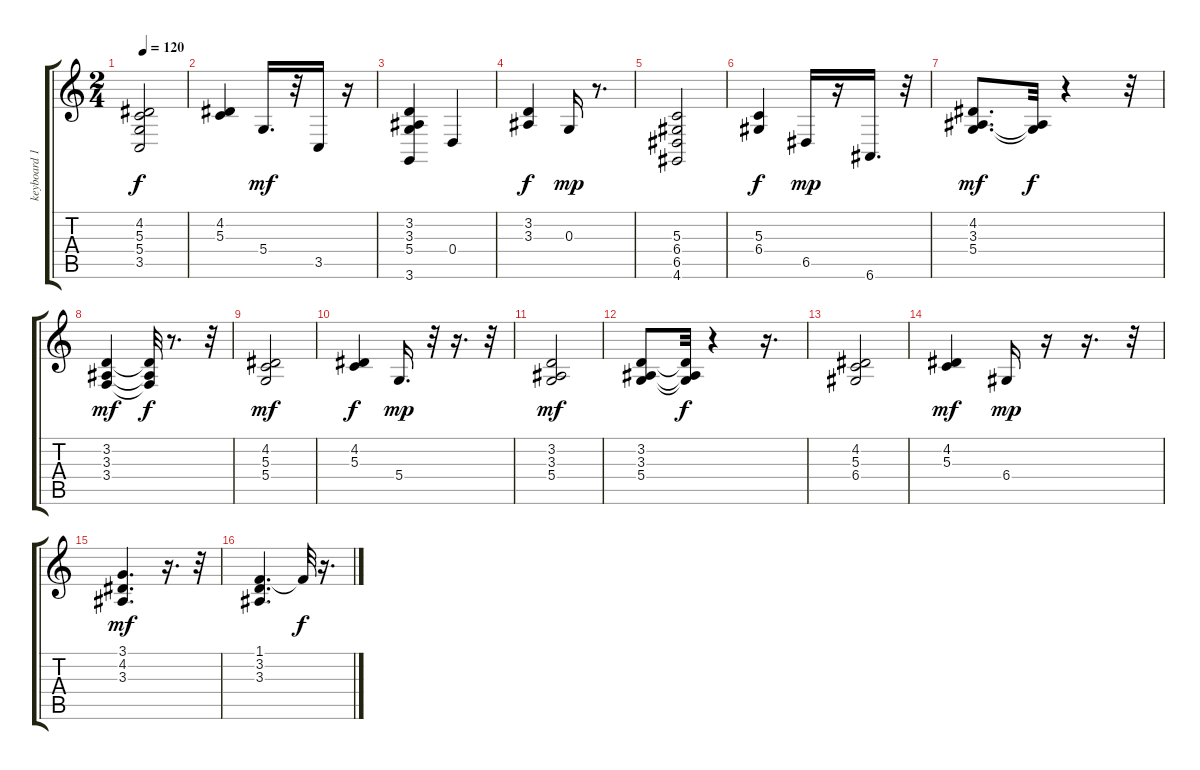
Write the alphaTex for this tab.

\track ("keyboard 1.0" "keyboard 1") {instrument acousticgrandpiano}
\staff {score tabs}
\tuning (E4 B3 G3 D3 A2 E2) {hide}
\ts (2 4)
\tempo 120
\clef g2
\ks c
(4.2 5.3 5.4 3.5).2{dy f} |
(4.2 5.3).4 5.4.16{d dy mf} r.32 3.5.16 r.16 |
(3.2 3.3 5.4 3.6).4 0.4.4 |
(3.2 3.3).4{dy f} 0.3.16{dy mp} r.8{d} |
(5.3 6.4 6.5 4.6).2 |
(5.3 6.4).4{dy f} 6.5.16{dy mp} r.16 6.6.16{d} r.32 |
(4.2 3.3 5.4).8{d dy mf} (3.3{t} 5.4{t}).32{dy f} r.4 r.32 |
(3.2 3.3 3.4).4{dy mf} (3.2{t} 3.3{t} 3.4{t}).32{dy f} r.8{d} r.32 |
(4.2 5.3 5.4).2{dy mf} |
(4.2 5.3).4{dy f} 5.4.16{d dy mp} r.32 r.16{d} r.32 |
(3.2 3.3 5.4).2{dy mf} |
(3.2 3.3 5.4).8 (3.2{t} 3.3{t} 5.4{t}).32{dy f} r.4 r.16{d} |
(4.2 5.3 6.4).2 |
(4.2 5.3).4{dy mf} 6.4.16{dy mp} r.16 r.16{d} r.32 |
(3.1 4.2 3.3).4{d dy mf} r.16{d} r.32 |
(1.1 3.2 3.3).4{d} 1.1{t}.32{dy f} r.16{d}
